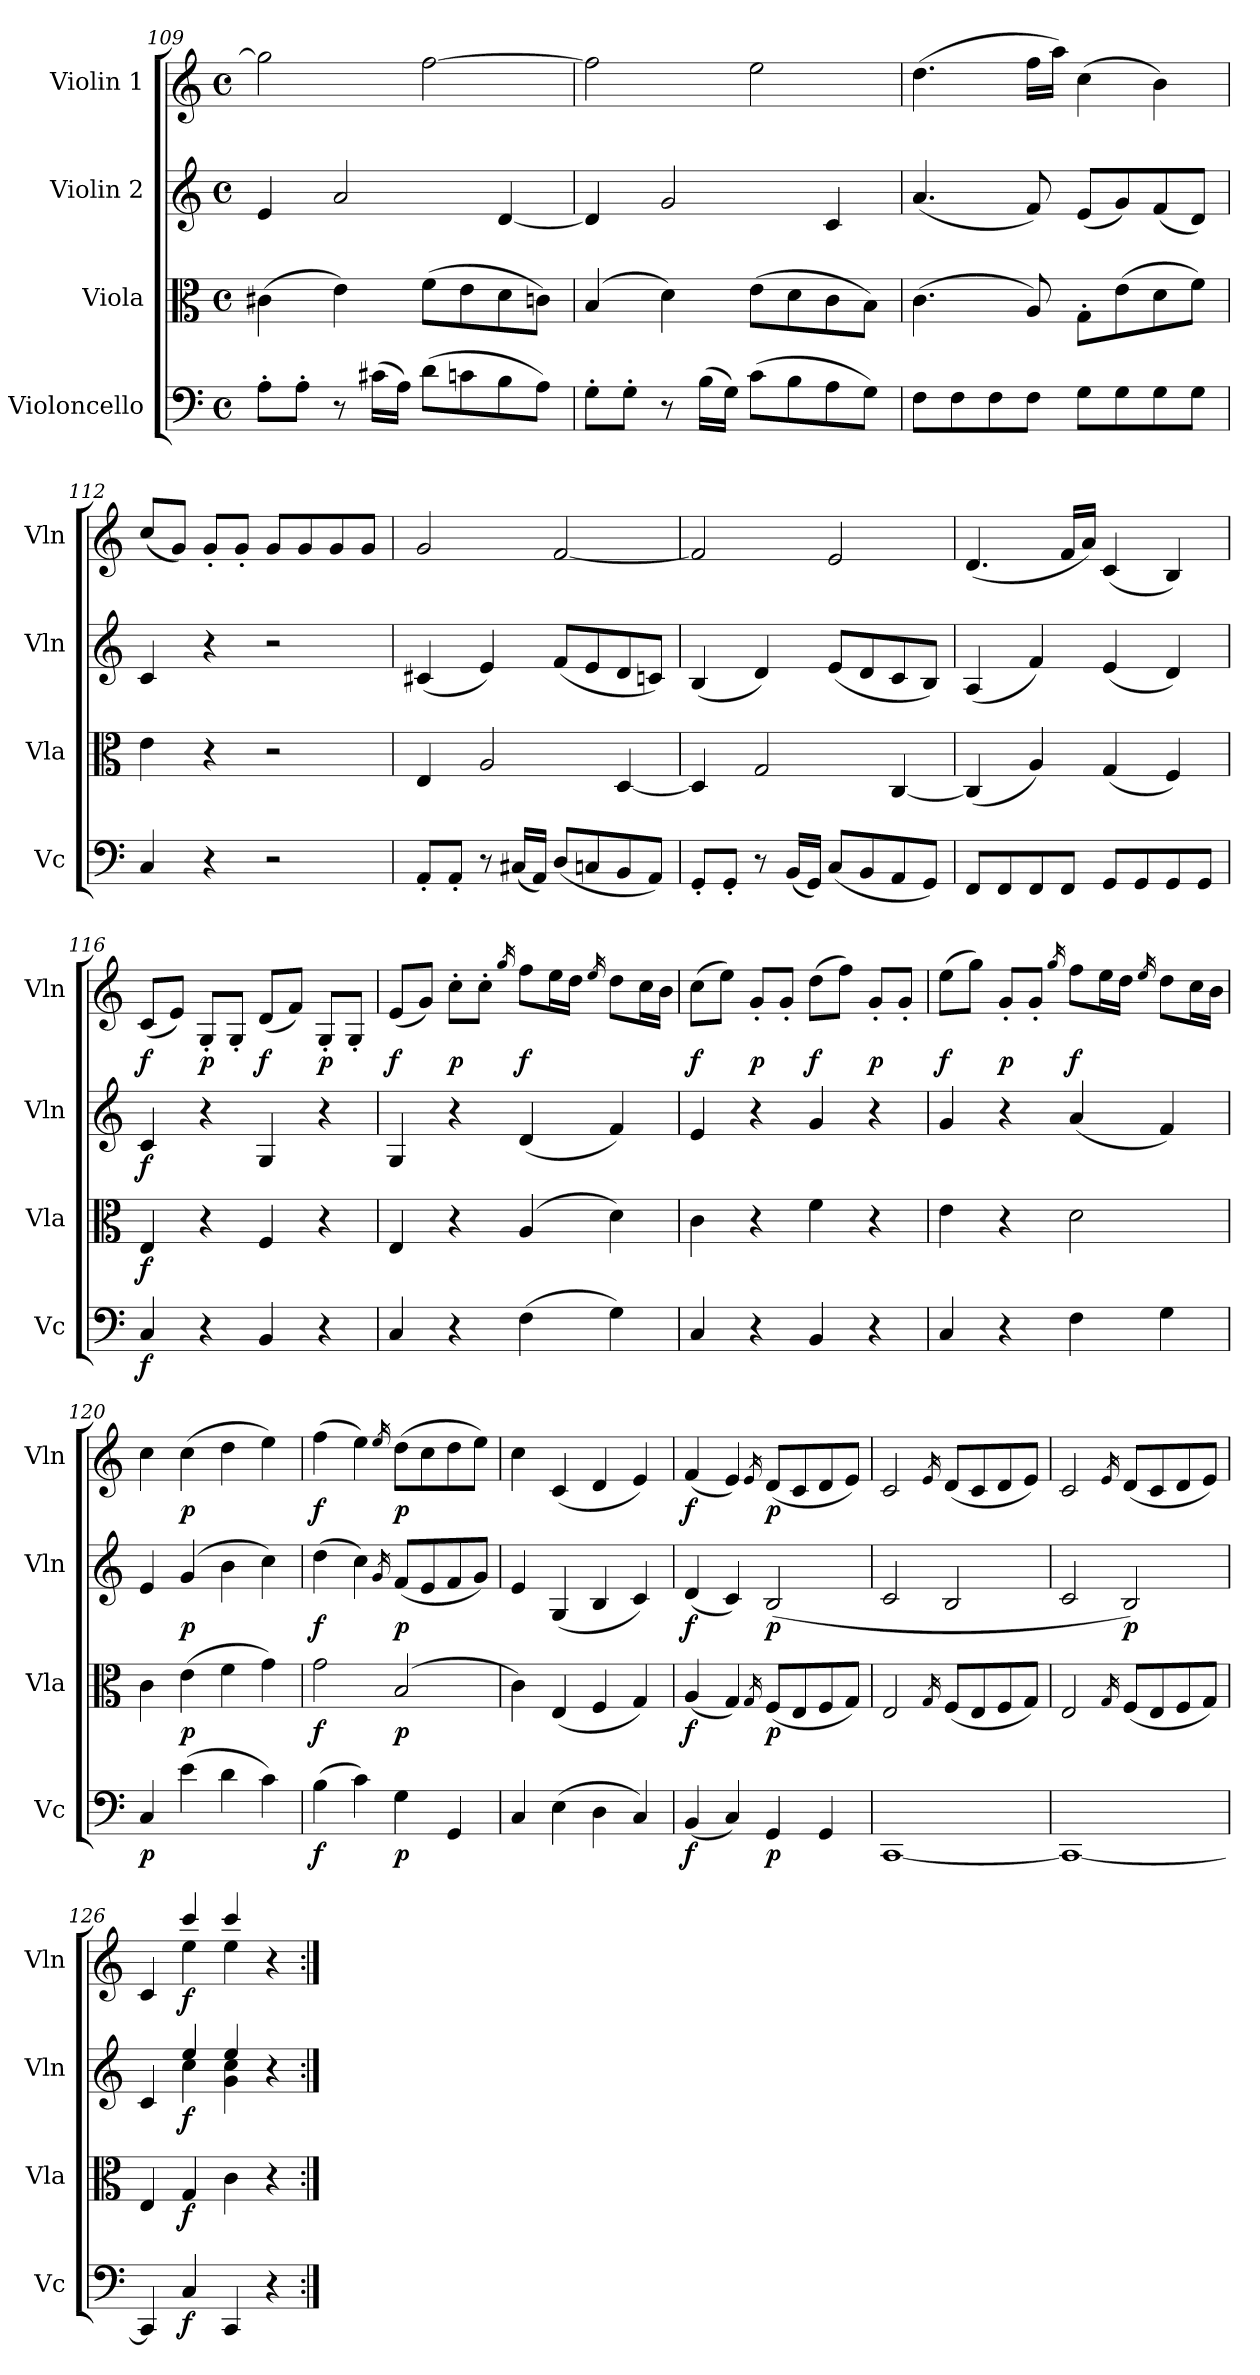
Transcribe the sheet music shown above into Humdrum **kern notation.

**kern	**dynam	**kern	**dynam	**kern	**dynam	**kern	**dynam
*part4	*part4	*part3	*part3	*part2	*part2	*part1	*part1
*staff4	*staff4	*staff3	*staff3	*staff2	*staff2	*staff1	*staff1
*I"Violoncello	*	*I"Viola	*	*I"Violin 2	*	*I"Violin 1	*
*I'Vc	*	*I'Vla	*	*I'Vln	*	*I'Vln	*
*clefF4	*	*clefC3	*	*clefG2	*	*clefG2	*
*k[]	*	*k[]	*	*k[]	*	*k[]	*
*M4/4	*	*M4/4	*	*M4/4	*	*M4/4	*
*met(c)	*	*met(c)	*	*met(c)	*	*met(c)	*
=109	=109	=109	=109	=109	=109	=109	=109
8A'\L	.	(>4c#X\	.	4e/	.	2gg\]	.
8A'\J	.	.	.	.	.	.	.
8r	.	4e\)	.	2a/	.	.	.
(>16c#X\LL	.	.	.	.	.	.	.
16A\JJ)	.	.	.	.	.	.	.
(>8d\L	.	(>8f\L	.	.	.	[2ff\	.
8cn\	.	8e\	.	.	.	.	.
8B\	.	8d\	.	[4d/	.	.	.
8A\J)	.	8cn\J)	.	.	.	.	.
=110	=110	=110	=110	=110	=110	=110	=110
8G'\L	.	(>4B/	.	4d/]	.	2ff\]	.
8G'\J	.	.	.	.	.	.	.
8r	.	4d\)	.	2g/	.	.	.
(>16B\LL	.	.	.	.	.	.	.
16G\JJ)	.	.	.	.	.	.	.
(>8c\L	.	(>8e\L	.	.	.	2ee\	.
8B\	.	8d\	.	.	.	.	.
8A\	.	8c\	.	4c/	.	.	.
8G\J)	.	8B\J)	.	.	.	.	.
=111	=111	=111	=111	=111	=111	=111	=111
8F\L	.	(>4.c\	.	(<4.a/	.	(>4.dd\	.
8F\	.	.	.	.	.	.	.
8F\	.	.	.	.	.	.	.
8F\J	.	8A/)	.	8f/)	.	16ff\LL	.
.	.	.	.	.	.	16aa\JJ)	.
8G\L	.	8G'\L	.	(<8e/L	.	(>4cc\	.
8G\	.	(>8e\	.	8g/)	.	.	.
8G\	.	8d\	.	(<8f/	.	4b\)	.
8G\J	.	8f\J)	.	8d/J)	.	.	.
=112	=112	=112	=112	=112	=112	=112	=112
4C/	.	4e\	.	4c/	.	(<8cc/L	.
.	.	.	.	.	.	8g/J)	.
4r	.	4r	.	4r	.	8g'/L	.
.	.	.	.	.	.	8g'/J	.
2r	.	2r	.	2r	.	8g/L	.
.	.	.	.	.	.	8g/	.
.	.	.	.	.	.	8g/	.
.	.	.	.	.	.	8g/J	.
!!LO:LB:g=z
=113	=113	=113	=113	=113	=113	=113	=113
8AA'/L	.	4E/	.	(<4c#X/	.	2g/	.
8AA'/J	.	.	.	.	.	.	.
8r	.	2A/	.	4e/)	.	.	.
(<16C#X/LL	.	.	.	.	.	.	.
16AA/JJ)	.	.	.	.	.	.	.
(<8D/L	.	.	.	(<8f/L	.	[2f/	.
8Cn/	.	.	.	8e/	.	.	.
8BB/	.	[4D/	.	8d/	.	.	.
8AA/J)	.	.	.	8cn/J)	.	.	.
=114	=114	=114	=114	=114	=114	=114	=114
8GG'/L	.	4D/]	.	(<4B/	.	2f/]	.
8GG'/J	.	.	.	.	.	.	.
8r	.	2G/	.	4d/)	.	.	.
(<16BB/LL	.	.	.	.	.	.	.
16GG/JJ)	.	.	.	.	.	.	.
(<8C/L	.	.	.	(<8e/L	.	2e/	.
8BB/	.	.	.	8d/	.	.	.
8AA/	.	[4C/	.	8c/	.	.	.
8GG/J)	.	.	.	8B/J)	.	.	.
=115	=115	=115	=115	=115	=115	=115	=115
8FF/L	.	(<4C/]	.	(<4A/	.	(<4.d/	.
8FF/	.	.	.	.	.	.	.
8FF/	.	4A/)	.	4f/)	.	.	.
8FF/J	.	.	.	.	.	16f/LL	.
.	.	.	.	.	.	16a/JJ)	.
8GG/L	.	(<4G/	.	(<4e/	.	(<4c/	.
8GG/	.	.	.	.	.	.	.
8GG/	.	4F/)	.	4d/)	.	4B/)	.
8GG/J	.	.	.	.	.	.	.
=116	=116	=116	=116	=116	=116	=116	=116
!	!LO:DY:b	!	!LO:DY:b	!	!LO:DY:b	!	!LO:DY:b
4C/	f	4E/	f	4c/	f	(<8c/L	f
.	.	.	.	.	.	8e/J)	.
!	!	!	!	!	!	!	!LO:DY:b
4r	.	4r	.	4r	.	8G'/L	p
.	.	.	.	.	.	8G'/J	.
!	!	!	!	!	!	!	!LO:DY:b
4BB/	.	4F/	.	4G/	.	(<8d/L	f
.	.	.	.	.	.	8f/J)	.
!	!	!	!	!	!	!	!LO:DY:b
4r	.	4r	.	4r	.	8G'/L	p
.	.	.	.	.	.	8G'/J	.
=117	=117	=117	=117	=117	=117	=117	=117
!	!	!	!	!	!	!	!LO:DY:b
4C/	.	4E/	.	4G/	.	(<8e/L	f
.	.	.	.	.	.	8g/J)	.
!	!	!	!	!	!	!	!LO:DY:b
4r	.	4r	.	4r	.	8cc'\L	p
.	.	.	.	.	.	8cc'\J	.
.	.	.	.	.	.	16qgg/	.
!	!	!	!	!	!	!	!LO:DY:b
(>4F\	.	(>4A/	.	(<4d/	.	8ff\L	f
.	.	.	.	.	.	16ee\L	.
.	.	.	.	.	.	16dd\JJ	.
.	.	.	.	.	.	16qee/	.
4G\)	.	4d\)	.	4f/)	.	8dd\L	.
.	.	.	.	.	.	16cc\L	.
.	.	.	.	.	.	16b\JJ	.
=118	=118	=118	=118	=118	=118	=118	=118
!	!	!	!	!	!	!	!LO:DY:b
4C/	.	4c\	.	4e/	.	(>8cc\L	f
.	.	.	.	.	.	8ee\J)	.
!	!	!	!	!	!	!	!LO:DY:b
4r	.	4r	.	4r	.	8g'/L	p
.	.	.	.	.	.	8g'/J	.
!	!	!	!	!	!	!	!LO:DY:b
4BB/	.	4f\	.	4g/	.	(>8dd\L	f
.	.	.	.	.	.	8ff\J)	.
!	!	!	!	!	!	!	!LO:DY:b
4r	.	4r	.	4r	.	8g'/L	p
.	.	.	.	.	.	8g'/J	.
!!LO:LB:g=z
=119	=119	=119	=119	=119	=119	=119	=119
!	!	!	!	!	!	!	!LO:DY:b
4C/	.	4e\	.	4g/	.	(>8ee\L	f
.	.	.	.	.	.	8gg\J)	.
!	!	!	!	!	!	!	!LO:DY:b
4r	.	4r	.	4r	.	8g'/L	p
.	.	.	.	.	.	8g'/J	.
.	.	.	.	.	.	16qgg/	.
!	!	!	!	!	!	!	!LO:DY:b
4F\	.	2d\	.	(<4a/	.	8ff\L	f
.	.	.	.	.	.	16ee\L	.
.	.	.	.	.	.	16dd\JJ	.
.	.	.	.	.	.	16qee/	.
4G\	.	.	.	4f/)	.	8dd\L	.
.	.	.	.	.	.	16cc\L	.
.	.	.	.	.	.	16b\JJ	.
=120	=120	=120	=120	=120	=120	=120	=120
!	!LO:DY:b	!	!	!	!	!	!
4C/	p	4c\	.	4e/	.	4cc\	.
!	!	!	!LO:DY:b	!	!LO:DY:b	!	!LO:DY:b
(>4e\	.	(>4e\	p	(>4g/	p	(>4cc\	p
4d\	.	4f\	.	4b\	.	4dd\	.
4c\)	.	4g\)	.	4cc\)	.	4ee\)	.
=121	=121	=121	=121	=121	=121	=121	=121
!	!LO:DY:b	!	!LO:DY:b	!	!LO:DY:b	!	!LO:DY:b
(>4B\	f	2g\	f	(>4dd\	f	(>4ff\	f
4c\)	.	.	.	4cc\)	.	4ee\)	.
.	.	.	.	16qg/	.	16qee/	.
!	!LO:DY:b	!	!LO:DY:b	!	!LO:DY:b	!	!LO:DY:b
4G\	p	(<2B/	p	(<8f/L	p	(>8dd\L	p
.	.	.	.	8e/	.	8cc\	.
4GG/	.	.	.	8f/	.	8dd\	.
.	.	.	.	8g/J)	.	8ee\J)	.
=122	=122	=122	=122	=122	=122	=122	=122
4C/	.	4c\)	.	4e/	.	4cc\	.
(>4E\	.	(<4E/	.	(<4G/	.	(<4c/	.
4D\	.	4F/	.	4B/	.	4d/	.
4C/)	.	4G/)	.	4c/)	.	4e/)	.
=123	=123	=123	=123	=123	=123	=123	=123
!	!LO:DY:b	!	!LO:DY:b	!	!LO:DY:b	!	!LO:DY:b
(<4BB/	f	(<4A/	f	(<4d/	f	(<4f/	f
4C/)	.	4G/)	.	4c/)	.	4e/)	.
.	.	16qG/	.	.	.	16qe/	.
!	!LO:DY:b	!	!LO:DY:b	!	!LO:DY:b	!	!LO:DY:b
4GG/	p	(<8F/L	p	(>2B/	p	(<8d/L	p
.	.	8E/	.	.	.	8c/	.
4GG/	.	8F/	.	.	.	8d/	.
.	.	8G/J)	.	.	.	8e/J)	.
=124	=124	=124	=124	=124	=124	=124	=124
[1CC	.	2E/	.	2c/	.	2c/	.
.	.	16qG/	.	.	.	16qe/	.
.	.	(<8F/L	.	2B/	.	(<8d/L	.
.	.	8E/	.	.	.	8c/	.
.	.	8F/	.	.	.	8d/	.
.	.	8G/J)	.	.	.	8e/J)	.
=125	=125	=125	=125	=125	=125	=125	=125
1CC_	.	2E/	.	2c/	.	2c/	.
.	.	16qG/	.	.	.	16qe/	.
!	!	!	!	!	!LO:DY:b	!	!
.	.	(<8F/L	.	2B/)	p	(<8d/L	.
.	.	8E/	.	.	.	8c/	.
.	.	8F/	.	.	.	8d/	.
.	.	8G/J)	.	.	.	8e/J)	.
=126	=126	=126	=126	=126	=126	=126	=126
*	*	*	*	*^	*	*^	*
4CC/]	.	4E/	.	4c/	4ryy	.	4c/	4ryy	.
!	!LO:DY:b	!	!LO:DY:b	!	!	!LO:DY:b	!	!	!LO:DY:b
4C/	f	4G/	f	4ee/	4cc\	f	4ccc/	4ee\	f
4CC/	.	4c\	.	4ee/	4g\ 4cc\	.	4ccc/	4ee\	.
4r	.	4r	.	4r	4ryy	.	4r	4ryy	.
*	*	*	*	*v	*v	*	*	*	*
*	*	*	*	*	*	*v	*v	*
=:|!	=:|!	=:|!	=:|!	=:|!	=:|!	=:|!	=:|!
*-	*-	*-	*-	*-	*-	*-	*-
